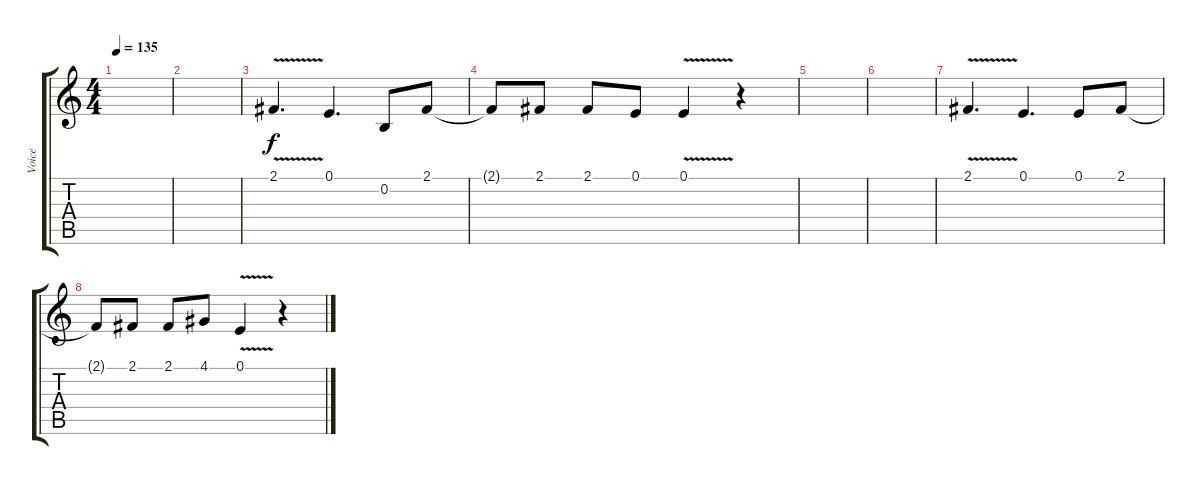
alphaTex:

\track ("Voice" "Voice") {instrument violin}
\staff {score tabs}
\tuning (E4 B3 G3 D3 A2 E2) {hide}
\ts (4 4)
\tempo 135
\clef g2
\ks c
|
|
2.1{v}.4{d} 0.1.4{d} 0.2.8 2.1.8 |
2.1{t}.8 2.1.8 2.1.8 0.1.8 0.1{v}.4 r.4 |
|
|
2.1{v}.4{d} 0.1.4{d} 0.1.8 2.1.8 |
2.1{t}.8 2.1.8 2.1.8 4.1.8 0.1{v}.4 r.4
